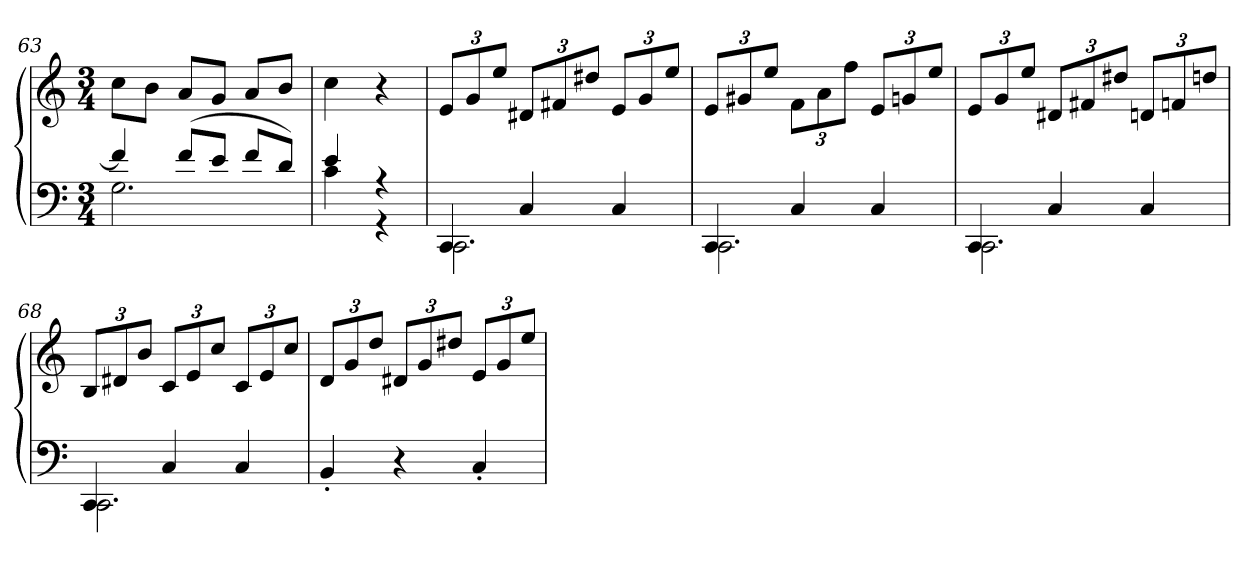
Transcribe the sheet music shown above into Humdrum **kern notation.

**kern	**kern
*part1	*part1
*staff2	*staff1
*clefF4	*clefG2
*k[]	*k[]
*C:	*C:
*M3/4	*M3/4
=63	=63
*^	*
4f]	2.G	8ccL
.	.	8bJ
(8fL	.	8aL
8eJ	.	8gJ
8fL	.	8aL
8dJ)	.	8bJ
=64	=64	=64
4e	4c	4cc
4r	4r	4r
=65	=65	=65
4CC	2.CC	12eL
.	.	12g
.	.	12eeJ
4C	.	12d#XL
.	.	12f#X
.	.	12dd#XJ
4C	.	12eL
.	.	12g
.	.	12eeJ
=66	=66	=66
4CC	2.CC	12eL
.	.	12g#X
.	.	12eeJ
4C	.	12fL
.	.	12a
.	.	12ffJ
4C	.	12eL
.	.	12gn
.	.	12eeJ
=67	=67	=67
4CC	2.CC	12eL
.	.	12g
.	.	12eeJ
4C	.	12d#XL
.	.	12f#X
.	.	12dd#XJ
4C	.	12dnL
.	.	12fn
.	.	12ddnJ
=68	=68	=68
4CC	2.CC	12BL
.	.	12d#X
.	.	12bJ
4C	.	12cL
.	.	12e
.	.	12ccJ
4C	.	12cL
.	.	12e
.	.	12ccJ
*v	*v	*
=69	=69
4BB'	12dL
.	12g
.	12ddJ
4r	12d#XL
.	12g
.	12dd#XJ
4C'	12eL
.	12g
.	12eeJ
=	=
*-	*-
